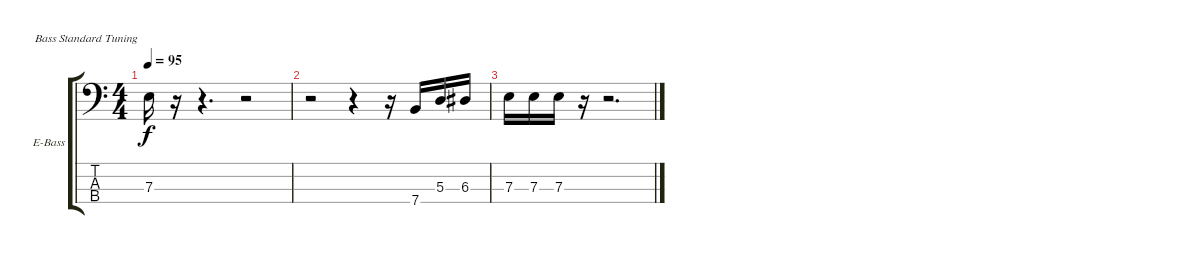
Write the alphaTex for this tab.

\defaultSystemsLayout 4
\bracketExtendMode groupsimilarinstruments
\firstSystemTrackNameOrientation horizontal
\otherSystemsTrackNameOrientation horizontal
\track ("Electric Bass" "E-Bass") {instrument electricbassfinger}
\staff {score tabs}
\tuning (G2 D2 A1 E1)
\ts (4 4)
\tempo 95
\clef f4
\ks c
7.3.16{dy f} r.16 r.4{d} r.2 |
r.2 r.4 r.16 7.4.16 5.3.16 6.3.16 |
7.3.16 7.3.16 7.3.16 r.16 r.2{d}
